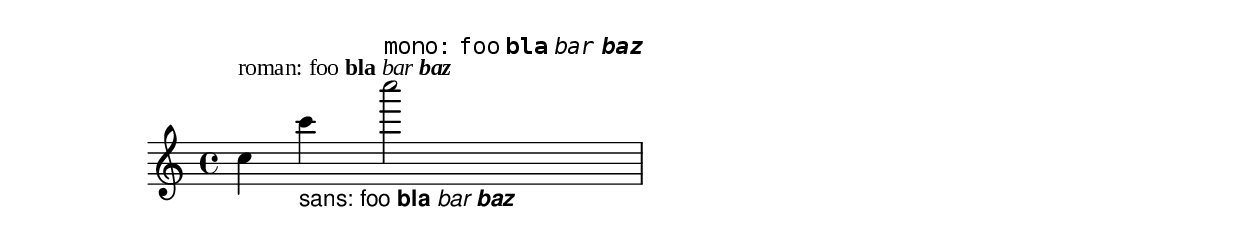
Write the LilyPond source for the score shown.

%% Do not edit this file; it is auto-generated from LSR http://lsr.dsi.unimi.it
%% This file is in the public domain.
\version "2.12.0"

\header {
  lsrtags = "text, tweaks-and-overrides"

  texidoc = "
The default font families for text can be overridden with
@code{make-pango-font-tree}. 

"
  doctitle = "Changing the default text font family"
} % begin verbatim

\paper {
  % change for other default global staff size. 
  myStaffSize = #20
  %{
     run
         lilypond -dshow-available-fonts blabla
     to show all fonts available in the process log.  
  %}

  #(define fonts
    (make-pango-font-tree "Times New Roman"
                          "Nimbus Sans"
                          "Luxi Mono"
;;                        "Helvetica"
;;                        "Courier"
     (/ myStaffSize 20)))
}

\relative c'' {
  c4^\markup {
    roman: foo \bold bla \italic bar \italic \bold baz 
  }
  c'4_\markup {
    \override #'(font-family . sans)
    {
      sans: foo \bold bla \italic bar \italic \bold baz
    }
  }
  c'2^\markup {
    \override #'(font-family . typewriter)
    {
      mono: foo \bold bla \italic bar \italic \bold baz
    }
  }
}  

